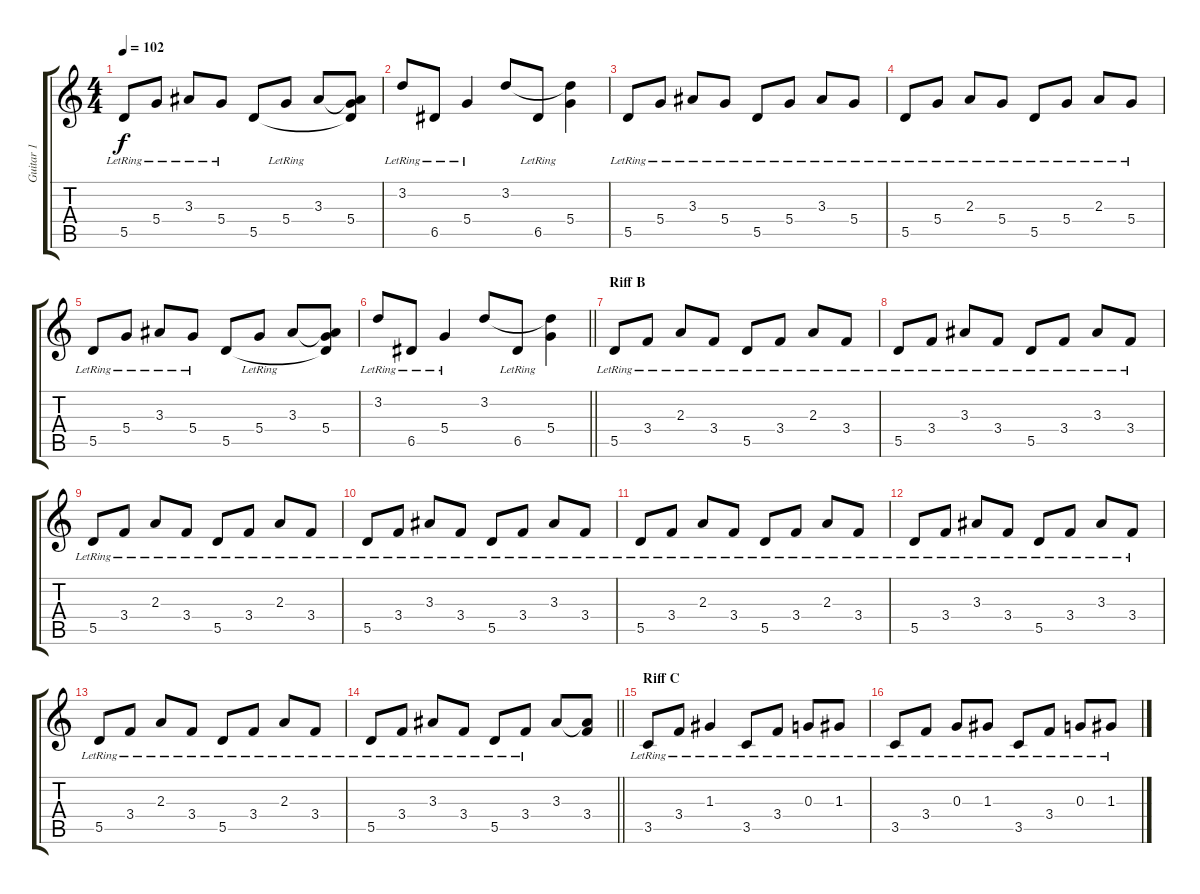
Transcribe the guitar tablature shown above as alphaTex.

\track ("Guitar 1" "Guitar 1") {instrument electricguitarjazz}
\staff {score tabs}
\tuning (E4 B3 G3 D3 A2 E2) {hide}
\ts (4 4)
\tempo 102
\clef g2
\ks c
5.5{lr}.8{dy f} 5.4{lr}.8 3.3{lr}.8 5.4{lr}.8 5.5.8 5.4{lr}.8 3.3.8 (3.3{t} 5.4 5.5{t}).8 |
3.2{lr}.8 6.5{lr}.8 5.4{lr}.4 3.2.8 6.5{lr}.8 (3.2{t} 5.4).4 |
5.5{lr}.8 5.4{lr}.8 3.3{lr}.8 5.4{lr}.8 5.5{lr}.8 5.4{lr}.8 3.3{lr}.8 5.4{lr}.8 |
5.5{lr}.8 5.4{lr}.8 2.3{lr}.8 5.4{lr}.8 5.5{lr}.8 5.4{lr}.8 2.3{lr}.8 5.4{lr}.8 |
5.5{lr}.8 5.4{lr}.8 3.3{lr}.8 5.4{lr}.8 5.5.8 5.4{lr}.8 3.3.8 (3.3{t} 5.4 5.5{t}).8 |
\barLineRight lightlight
3.2{lr}.8 6.5{lr}.8 5.4{lr}.4 3.2.8 6.5{lr}.8 (3.2{t} 5.4).4 |
\section ("" "Riff B")
5.5{lr}.8 3.4{lr}.8 2.3{lr}.8 3.4{lr}.8 5.5{lr}.8 3.4{lr}.8 2.3{lr}.8 3.4{lr}.8 |
5.5{lr}.8 3.4{lr}.8 3.3{lr}.8 3.4{lr}.8 5.5{lr}.8 3.4{lr}.8 3.3{lr}.8 3.4{lr}.8 |
5.5{lr}.8 3.4{lr}.8 2.3{lr}.8 3.4{lr}.8 5.5{lr}.8 3.4{lr}.8 2.3{lr}.8 3.4{lr}.8 |
5.5{lr}.8 3.4{lr}.8 3.3{lr}.8 3.4{lr}.8 5.5{lr}.8 3.4{lr}.8 3.3{lr}.8 3.4{lr}.8 |
5.5{lr}.8 3.4{lr}.8 2.3{lr}.8 3.4{lr}.8 5.5{lr}.8 3.4{lr}.8 2.3{lr}.8 3.4{lr}.8 |
5.5{lr}.8 3.4{lr}.8 3.3{lr}.8 3.4{lr}.8 5.5{lr}.8 3.4{lr}.8 3.3{lr}.8 3.4{lr}.8 |
5.5{lr}.8 3.4{lr}.8 2.3{lr}.8 3.4{lr}.8 5.5{lr}.8 3.4{lr}.8 2.3{lr}.8 3.4{lr}.8 |
\barLineRight lightlight
5.5{lr}.8 3.4{lr}.8 3.3{lr}.8 3.4{lr}.8 5.5{lr}.8 3.4{lr}.8 3.3.8 (3.3{t} 3.4).8 |
\section ("" "Riff C")
3.5{lr}.8 3.4{lr}.8 1.3{lr}.4 3.5{lr}.8 3.4{lr}.8 0.3{lr}.8 1.3{lr}.8 |
3.5{lr}.8 3.4{lr}.8 0.3{lr}.8 1.3{lr}.8 3.5{lr}.8 3.4{lr}.8 0.3{lr}.8 1.3{lr}.8
